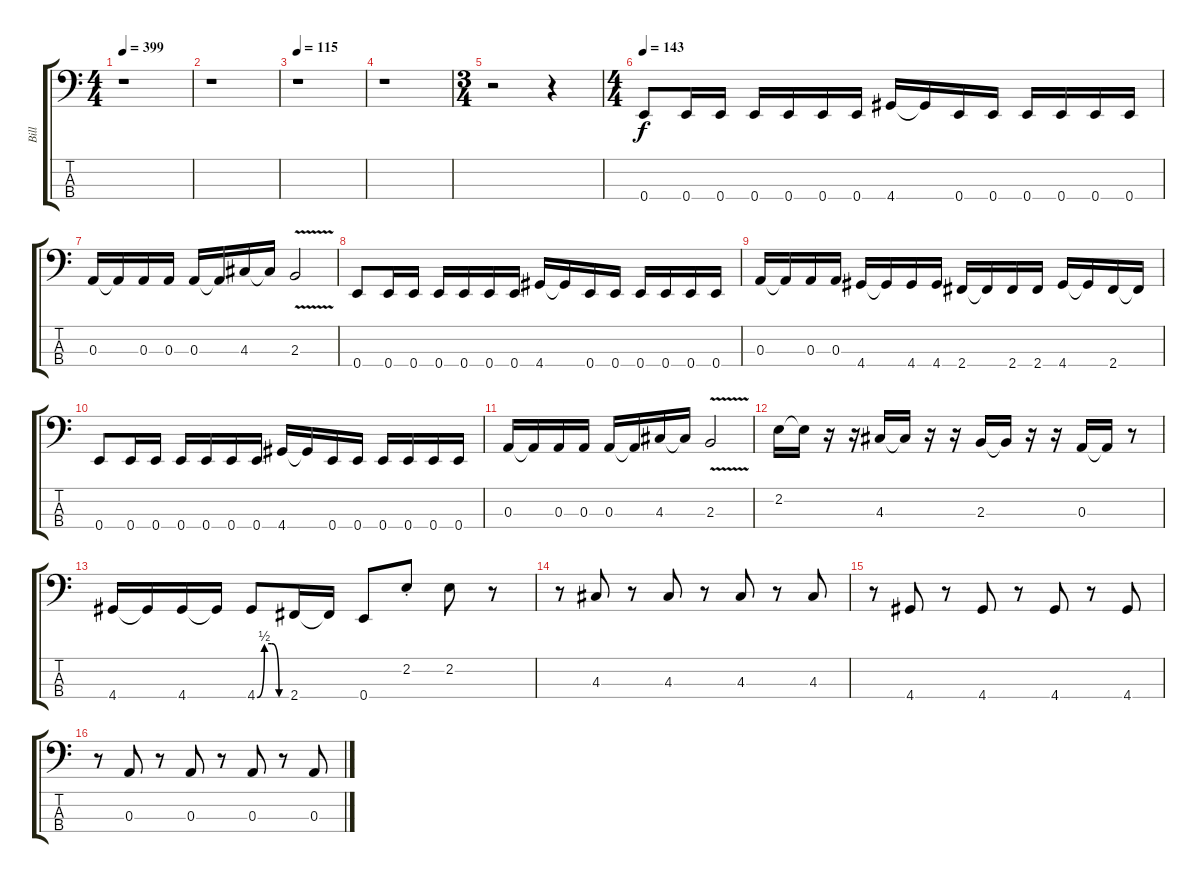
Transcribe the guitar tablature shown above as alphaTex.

\track ("Bill" "Bill") {instrument electricbassfinger}
\staff {score tabs}
\tuning (G2 D2 A1 E1) {hide}
\ts (4 4)
\tempo 399
\clef f4
\ks c
r.1{dy f instrument electricbassfinger} |
r.1 |
\tempo 115
r.1 |
r.1 |
\ts (3 4)
r.2 r.4 |
\ts (4 4)
\tempo 143
0.4.8 0.4.16 0.4.16 0.4.16 0.4.16 0.4.16 0.4.16 4.4.16 4.4{t}.16 0.4.16 0.4.16 0.4.16 0.4.16 0.4.16 0.4.16 |
0.3.16 0.3{t}.16 0.3.16 0.3.16 0.3.16 0.3{t}.16 4.3.16 4.3{t}.16 2.3{v}.2 |
0.4.8 0.4.16 0.4.16 0.4.16 0.4.16 0.4.16 0.4.16 4.4.16 4.4{t}.16 0.4.16 0.4.16 0.4.16 0.4.16 0.4.16 0.4.16 |
0.3.16 0.3{t}.16 0.3.16 0.3.16 4.4.16 4.4{t}.16 4.4.16 4.4.16 2.4.16 2.4{t}.16 2.4.16 2.4.16 4.4.16 4.4{t}.16 2.4.16 2.4{t}.16 |
0.4.8 0.4.16 0.4.16 0.4.16 0.4.16 0.4.16 0.4.16 4.4.16 4.4{t}.16 0.4.16 0.4.16 0.4.16 0.4.16 0.4.16 0.4.16 |
0.3.16 0.3{t}.16 0.3.16 0.3.16 0.3.16 0.3{t}.16 4.3.16 4.3{t}.16 2.3{v}.2 |
2.2.16 2.2{t}.16 r.16 r.16 4.3.16 4.3{t}.16 r.16 r.16 2.3.16 2.3{t}.16 r.16 r.16 0.3.16 0.3{t}.16 r.8 |
4.4.16 4.4{t}.16 4.4.16 4.4{t}.16 4.4{be (custom 0 0 15 2 30 2 45 0 60 0)}.8 2.4.16 2.4{t}.16 0.4.8 2.2{st}.8 2.2.8 r.8 |
r.8 4.3.8 r.8 4.3.8 r.8 4.3.8 r.8 4.3.8 |
r.8 4.4.8 r.8 4.4.8 r.8 4.4.8 r.8 4.4.8 |
r.8 0.3.8 r.8 0.3.8 r.8 0.3.8 r.8 0.3.8
